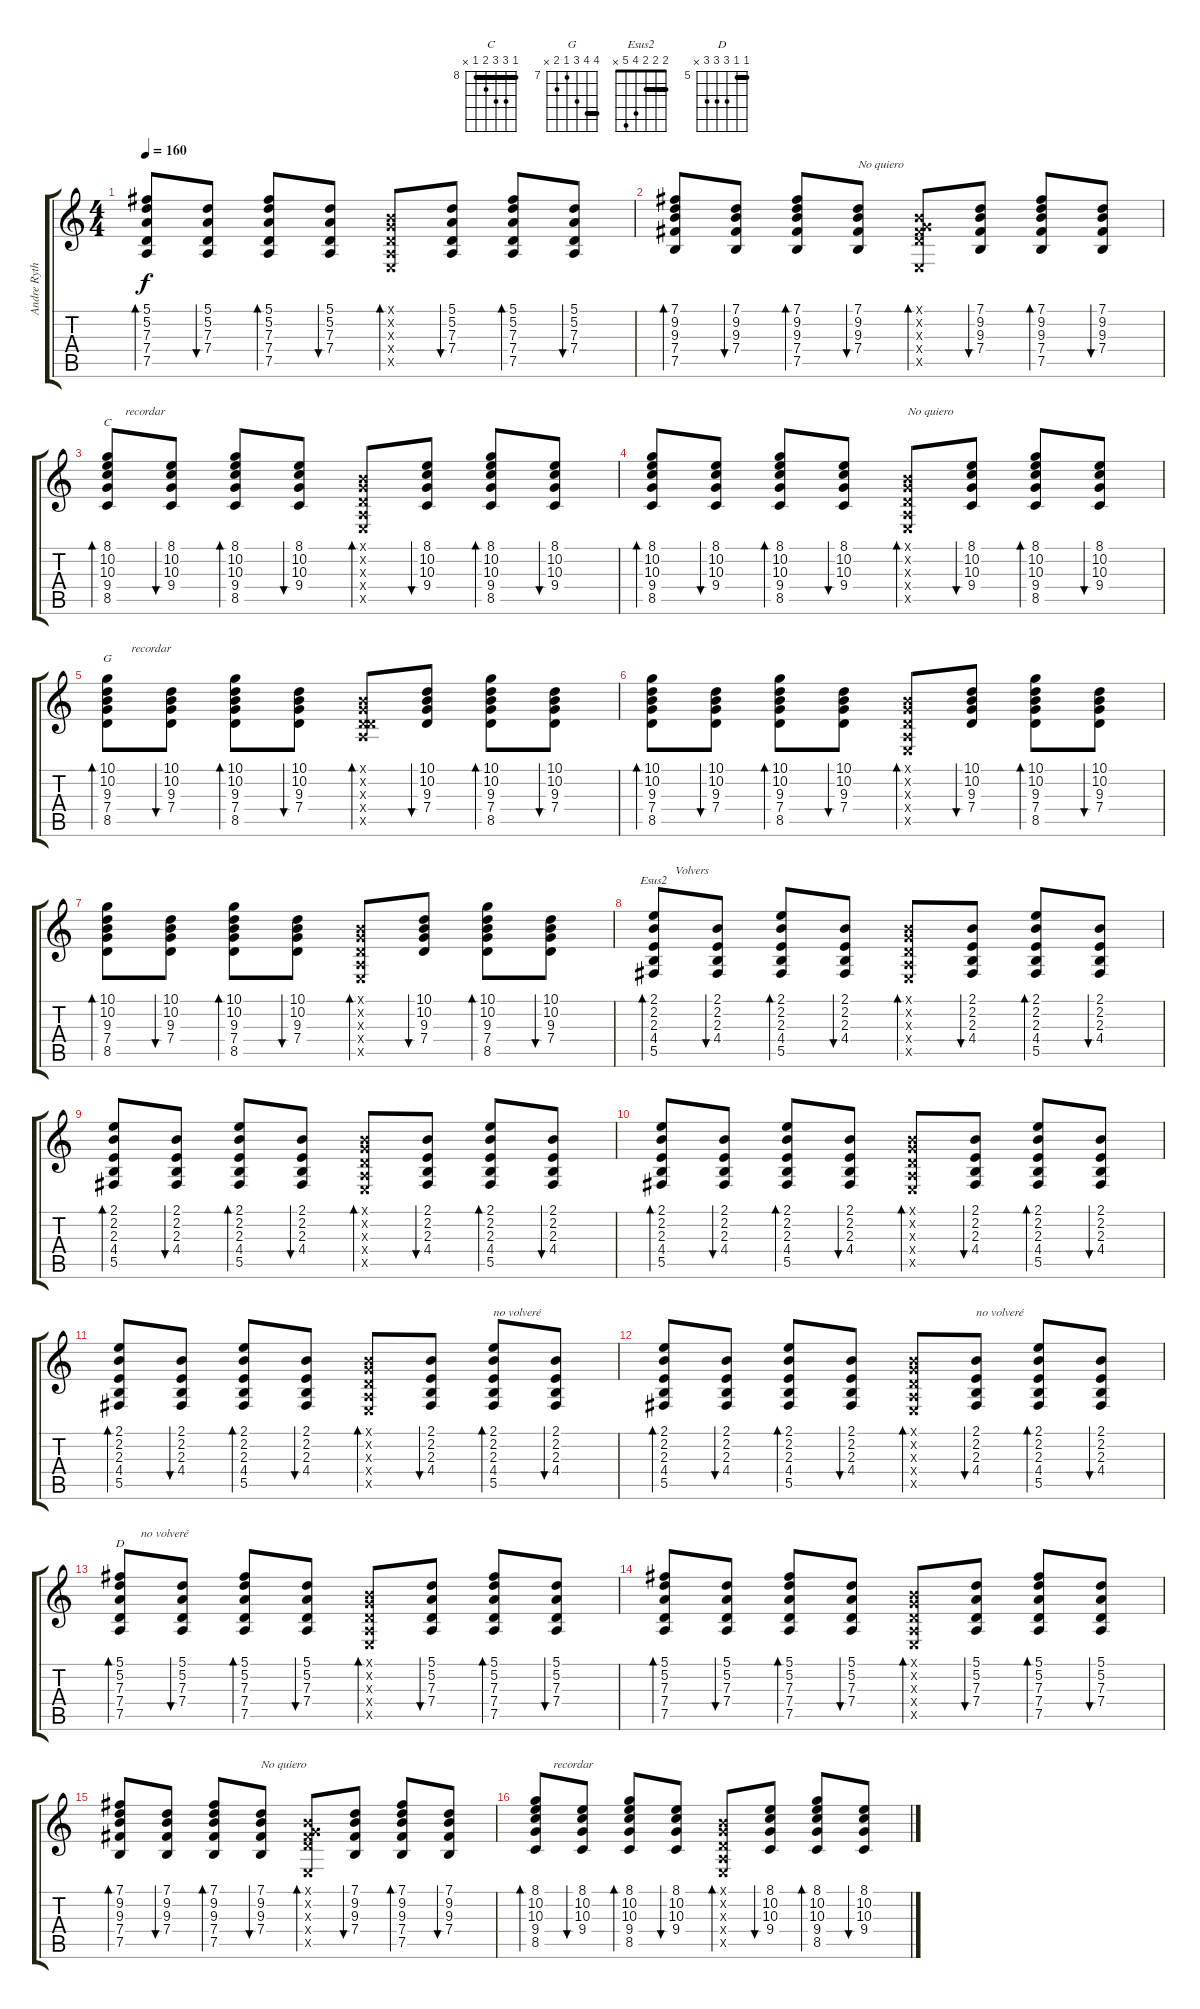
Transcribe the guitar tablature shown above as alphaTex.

\track ("Andre Rythm" "Andre Ryth") {instrument acousticguitarnylon}
\staff {score tabs}
\tuning (E2 A2 D3 G3 B3 E4) {hide}
\chord ("C" 8 10 10 9 8 x) {firstfret 8 barre 8}
\chord ("G" 10 10 9 7 8 x) {firstfret 7 barre 10}
\chord ("Esus2" 2 2 2 4 5 x) {barre 2}
\chord ("D" 5 5 7 7 7 x) {firstfret 5 barre 5}
\ts (4 4)
\tempo 160
\clef g2
\ks c
(5.1 5.2 7.3 7.4 7.5).8{bd 60 dy f} (5.1 5.2 7.3 7.4).8{bu 60} (5.1 5.2 7.3 7.4 7.5).8{bd 60} (5.1 5.2 7.3 7.4).8{bu 60} (0.1{x} 0.2{x} 0.3{x} 0.4{x} 0.5{x}).8{bd 60} (5.1 5.2 7.3 7.4).8{bu 60} (5.1 5.2 7.3 7.4 7.5).8{bd 60} (5.1 5.2 7.3 7.4).8{bu 60} |
(7.1 9.2 9.3 7.4 7.5).8{bd 60} (7.1 9.2 9.3 7.4).8{bu 60} (7.1 9.2 9.3 7.4 7.5).8{bd 60} (7.1 9.2 9.3 7.4).8{bu 60 txt "No quiero "} (0.1{x} 9.2{x} 0.3{x} 0.4{x} 0.5{x}).8{bd 60} (7.1 9.2 9.3 7.4).8{bu 60} (7.1 9.2 9.3 7.4 7.5).8{bd 60} (7.1 9.2 9.3 7.4).8{bu 60} |
(8.1 10.2 10.3 9.4 8.5).8{bd 60 ch "C" txt "      recordar"} (8.1 10.2 10.3 9.4).8{bu 60} (8.1 10.2 10.3 9.4 8.5).8{bd 60} (8.1 10.2 10.3 9.4).8{bu 60} (0.1{x} 0.2{x} 0.3{x} 0.4{x} 0.5{x}).8{bd 60} (8.1 10.2 10.3 9.4).8{bu 60} (8.1 10.2 10.3 9.4 8.5).8{bd 60} (8.1 10.2 10.3 9.4).8{bu 60} |
(8.1 10.2 10.3 9.4 8.5).8{bd 60} (8.1 10.2 10.3 9.4).8{bu 60} (8.1 10.2 10.3 9.4 8.5).8{bd 60} (8.1 10.2 10.3 9.4).8{bu 60} (0.1{x} 0.2{x} 0.3{x} 0.4{x} 0.5{x}).8{bd 60 txt "No quiero"} (8.1 10.2 10.3 9.4).8{bu 60} (8.1 10.2 10.3 9.4 8.5).8{bd 60} (8.1 10.2 10.3 9.4).8{bu 60} |
(10.1 10.2 9.3 7.4 8.5).8{bd 60 ch "G" txt "        recordar"} (10.1 10.2 9.3 7.4).8{bu 60} (10.1 10.2 9.3 7.4 8.5).8{bd 60} (10.1 10.2 9.3 7.4).8{bu 60} (10.1{x} 0.2{x} 0.3{x} 0.4{x} 0.5{x}).8{bd 60} (10.1 10.2 9.3 7.4).8{bu 60} (10.1 10.2 9.3 7.4 8.5).8{bd 60} (10.1 10.2 9.3 7.4).8{bu 60} |
(10.1 10.2 9.3 7.4 8.5).8{bd 60} (10.1 10.2 9.3 7.4).8{bu 60} (10.1 10.2 9.3 7.4 8.5).8{bd 60} (10.1 10.2 9.3 7.4).8{bu 60} (0.1{x} 0.2{x} 0.3{x} 0.4{x} 0.5{x}).8{bd 60} (10.1 10.2 9.3 7.4).8{bu 60} (10.1 10.2 9.3 7.4 8.5).8{bd 60} (10.1 10.2 9.3 7.4).8{bu 60} |
(10.1 10.2 9.3 7.4 8.5).8{bd 60} (10.1 10.2 9.3 7.4).8{bu 60} (10.1 10.2 9.3 7.4 8.5).8{bd 60} (10.1 10.2 9.3 7.4).8{bu 60} (0.1{x} 0.2{x} 0.3{x} 0.4{x} 0.5{x}).8{bd 60} (10.1 10.2 9.3 7.4).8{bu 60} (10.1 10.2 9.3 7.4 8.5).8{bd 60} (10.1 10.2 9.3 7.4).8{bu 60} |
(2.1 2.2 2.3 4.4 5.5).8{bd 60 ch "Esus2" txt "       Volvers"} (2.1 2.2 2.3 4.4).8{bu 60} (2.1 2.2 2.3 4.4 5.5).8{bd 60} (2.1 2.2 2.3 4.4).8{bu 60} (0.1{x} 0.2{x} 0.3{x} 0.4{x} 0.5{x}).8{bd 60} (2.1 2.2 2.3 4.4).8{bu 60} (2.1 2.2 2.3 4.4 5.5).8{bd 60} (2.1 2.2 2.3 4.4).8{bu 60} |
(2.1 2.2 2.3 4.4 5.5).8{bd 60} (2.1 2.2 2.3 4.4).8{bu 60} (2.1 2.2 2.3 4.4 5.5).8{bd 60} (2.1 2.2 2.3 4.4).8{bu 60} (0.1{x} 0.2{x} 0.3{x} 0.4{x} 0.5{x}).8{bd 60} (2.1 2.2 2.3 4.4).8{bu 60} (2.1 2.2 2.3 4.4 5.5).8{bd 60} (2.1 2.2 2.3 4.4).8{bu 60} |
(2.1 2.2 2.3 4.4 5.5).8{bd 60} (2.1 2.2 2.3 4.4).8{bu 60} (2.1 2.2 2.3 4.4 5.5).8{bd 60} (2.1 2.2 2.3 4.4).8{bu 60} (0.1{x} 0.2{x} 0.3{x} 0.4{x} 0.5{x}).8{bd 60} (2.1 2.2 2.3 4.4).8{bu 60} (2.1 2.2 2.3 4.4 5.5).8{bd 60} (2.1 2.2 2.3 4.4).8{bu 60} |
(2.1 2.2 2.3 4.4 5.5).8{bd 60} (2.1 2.2 2.3 4.4).8{bu 60} (2.1 2.2 2.3 4.4 5.5).8{bd 60} (2.1 2.2 2.3 4.4).8{bu 60} (0.1{x} 0.2{x} 0.3{x} 0.4{x} 0.5{x}).8{bd 60} (2.1 2.2 2.3 4.4).8{bu 60} (2.1 2.2 2.3 4.4 5.5).8{bd 60 txt "no volveré"} (2.1 2.2 2.3 4.4).8{bu 60} |
(2.1 2.2 2.3 4.4 5.5).8{bd 60} (2.1 2.2 2.3 4.4).8{bu 60} (2.1 2.2 2.3 4.4 5.5).8{bd 60} (2.1 2.2 2.3 4.4).8{bu 60} (0.1{x} 0.2{x} 0.3{x} 0.4{x} 0.5{x}).8{bd 60} (2.1 2.2 2.3 4.4).8{bu 60 txt "no volveré"} (2.1 2.2 2.3 4.4 5.5).8{bd 60} (2.1 2.2 2.3 4.4).8{bu 60} |
(5.1 5.2 7.3 7.4 7.5).8{bd 60 ch "D" txt "       no volveré"} (5.1 5.2 7.3 7.4).8{bu 60} (5.1 5.2 7.3 7.4 7.5).8{bd 60} (5.1 5.2 7.3 7.4).8{bu 60} (0.1{x} 0.2{x} 0.3{x} 0.4{x} 0.5{x}).8{bd 60} (5.1 5.2 7.3 7.4).8{bu 60} (5.1 5.2 7.3 7.4 7.5).8{bd 60} (5.1 5.2 7.3 7.4).8{bu 60} |
(5.1 5.2 7.3 7.4 7.5).8{bd 60} (5.1 5.2 7.3 7.4).8{bu 60} (5.1 5.2 7.3 7.4 7.5).8{bd 60} (5.1 5.2 7.3 7.4).8{bu 60} (0.1{x} 0.2{x} 0.3{x} 0.4{x} 0.5{x}).8{bd 60} (5.1 5.2 7.3 7.4).8{bu 60} (5.1 5.2 7.3 7.4 7.5).8{bd 60} (5.1 5.2 7.3 7.4).8{bu 60} |
(7.1 9.2 9.3 7.4 7.5).8{bd 60} (7.1 9.2 9.3 7.4).8{bu 60} (7.1 9.2 9.3 7.4 7.5).8{bd 60} (7.1 9.2 9.3 7.4).8{bu 60 txt "No quiero "} (0.1{x} 9.2{x} 0.3{x} 0.4{x} 0.5{x}).8{bd 60} (7.1 9.2 9.3 7.4).8{bu 60} (7.1 9.2 9.3 7.4 7.5).8{bd 60} (7.1 9.2 9.3 7.4).8{bu 60} |
(8.1 10.2 10.3 9.4 8.5).8{bd 60 txt "      recordar"} (8.1 10.2 10.3 9.4).8{bu 60} (8.1 10.2 10.3 9.4 8.5).8{bd 60} (8.1 10.2 10.3 9.4).8{bu 60} (0.1{x} 0.2{x} 0.3{x} 0.4{x} 0.5{x}).8{bd 60} (8.1 10.2 10.3 9.4).8{bu 60} (8.1 10.2 10.3 9.4 8.5).8{bd 60} (8.1 10.2 10.3 9.4).8{bu 60}
